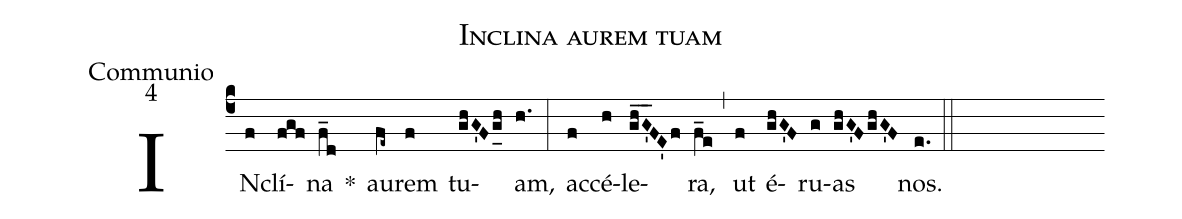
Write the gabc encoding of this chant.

name:Inclina aurem tuam;
office-part:Communio;
mode:4;
%%
(c4) IN(f)clí(fgf)na(f_d) *() au(fe~)rem(f) tu(ghG'Fg_[uh:l]h)am,(h.) (:) ac(f)cé(h)le(gh_G'_FE'f)ra,(f_e) (,) ut(f) é(ghG'F)ru(g)as(ghG'FghG'F) nos.(e.) (::)
